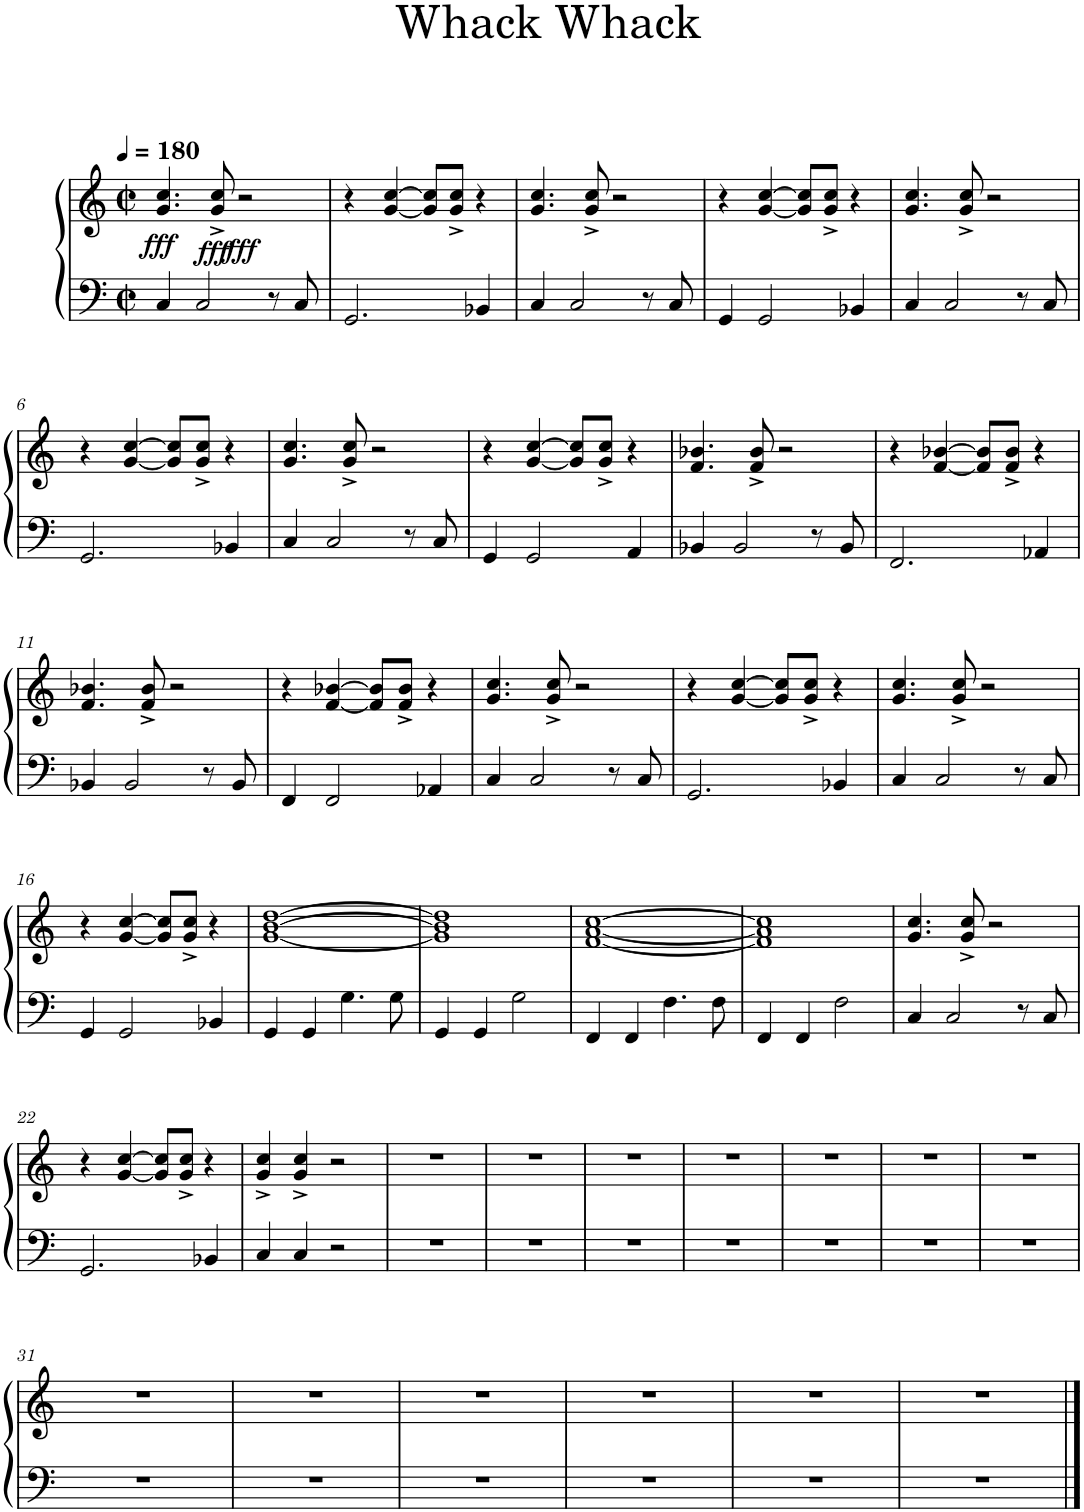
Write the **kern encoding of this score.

**kern	**kern	**dynam
*part1	*part1	*part1
*staff2	*staff1	*staff1/2
*I"Piano	*	*
*I'Pno.	*	*
*clefF4	*clefG2	*
*k[]	*k[]	*
*M2/2	*M2/2	*
*met(c|)	*met(c|)	*
*MM180	*MM180	*
=1	=1	=1
!	!	!LO:DY:b
4C/	4.g/ 4.cc/	fff
2C/	.	.
!	!	!LO:DY:b
.	8g/^ 8cc/^	fff
!	!	!LO:DY:b
.	2r	fff
8r	.	.
8C/	.	.
=2	=2	=2
2.GG/	4r	.
.	[4g/ [4cc/	.
.	8g/] 8cc/]L	.
.	8g/^ 8cc/^J	.
4BB-X/	4r	.
=3	=3	=3
4C/	4.g/ 4.cc/	.
2C/	.	.
.	8g/^ 8cc/^	.
.	2r	.
8r	.	.
8C/	.	.
=4	=4	=4
4GG/	4r	.
2GG/	[4g/ [4cc/	.
.	8g/] 8cc/]L	.
.	8g/^ 8cc/^J	.
4BB-X/	4r	.
=5	=5	=5
4C/	4.g/ 4.cc/	.
2C/	.	.
.	8g/^ 8cc/^	.
.	2r	.
8r	.	.
8C/	.	.
!!LO:LB:g=z
=6	=6	=6
2.GG/	4r	.
.	[4g/ [4cc/	.
.	8g/] 8cc/]L	.
.	8g/^ 8cc/^J	.
4BB-X/	4r	.
=7	=7	=7
4C/	4.g/ 4.cc/	.
2C/	.	.
.	8g/^ 8cc/^	.
.	2r	.
8r	.	.
8C/	.	.
=8	=8	=8
4GG/	4r	.
2GG/	[4g/ [4cc/	.
.	8g/] 8cc/]L	.
.	8g/^ 8cc/^J	.
4AA/	4r	.
=9	=9	=9
4BB-X/	4.f/ 4.b-X/	.
2BB-/	.	.
.	8f/^ 8b-/^	.
.	2r	.
8r	.	.
8BB-/	.	.
=10	=10	=10
2.FF/	4r	.
.	[4f/ [4b-X/	.
.	8f/] 8b-/]L	.
.	8f/^ 8b-/^J	.
4AA-X/	4r	.
!!LO:LB:g=z
=11	=11	=11
4BB-X/	4.f/ 4.b-X/	.
2BB-/	.	.
.	8f/^ 8b-/^	.
.	2r	.
8r	.	.
8BB-/	.	.
=12	=12	=12
4FF/	4r	.
2FF/	[4f/ [4b-X/	.
.	8f/] 8b-/]L	.
.	8f/^ 8b-/^J	.
4AA-X/	4r	.
=13	=13	=13
4C/	4.g/ 4.cc/	.
2C/	.	.
.	8g/^ 8cc/^	.
.	2r	.
8r	.	.
8C/	.	.
=14	=14	=14
2.GG/	4r	.
.	[4g/ [4cc/	.
.	8g/] 8cc/]L	.
.	8g/^ 8cc/^J	.
4BB-X/	4r	.
=15	=15	=15
4C/	4.g/ 4.cc/	.
2C/	.	.
.	8g/^ 8cc/^	.
.	2r	.
8r	.	.
8C/	.	.
!!LO:LB:g=z
=16	=16	=16
4GG/	4r	.
2GG/	[4g/ [4cc/	.
.	8g/] 8cc/]L	.
.	8g/^ 8cc/^J	.
4BB-X/	4r	.
=17	=17	=17
4GG/	[1g [1b [1dd	.
4GG/	.	.
4.G\	.	.
8G\	.	.
=18	=18	=18
4GG/	1g] 1b] 1dd]	.
4GG/	.	.
2G\	.	.
=19	=19	=19
4FF/	[1f [1a [1cc	.
4FF/	.	.
4.F\	.	.
8F\	.	.
=20	=20	=20
4FF/	1f] 1a] 1cc]	.
4FF/	.	.
2F\	.	.
=21	=21	=21
4C/	4.g/ 4.cc/	.
2C/	.	.
.	8g/^ 8cc/^	.
.	2r	.
8r	.	.
8C/	.	.
!!LO:LB:g=z
=22	=22	=22
2.GG/	4r	.
.	[4g/ [4cc/	.
.	8g/] 8cc/]L	.
.	8g/^ 8cc/^J	.
4BB-X/	4r	.
=23	=23	=23
4C/	4g/^ 4cc/^	.
4C/	4g/^ 4cc/^	.
2r	2r	.
=24	=24	=24
1r	1r	.
=25	=25	=25
1r	1r	.
=26	=26	=26
1r	1r	.
=27	=27	=27
1r	1r	.
=28	=28	=28
1r	1r	.
=29	=29	=29
1r	1r	.
=30	=30	=30
1r	1r	.
!!LO:LB:g=z
=31	=31	=31
1r	1r	.
=32	=32	=32
1r	1r	.
=33	=33	=33
1r	1r	.
=34	=34	=34
1r	1r	.
=35	=35	=35
1r	1r	.
=36	=36	=36
1r	1r	.
==	==	==
*-	*-	*-
